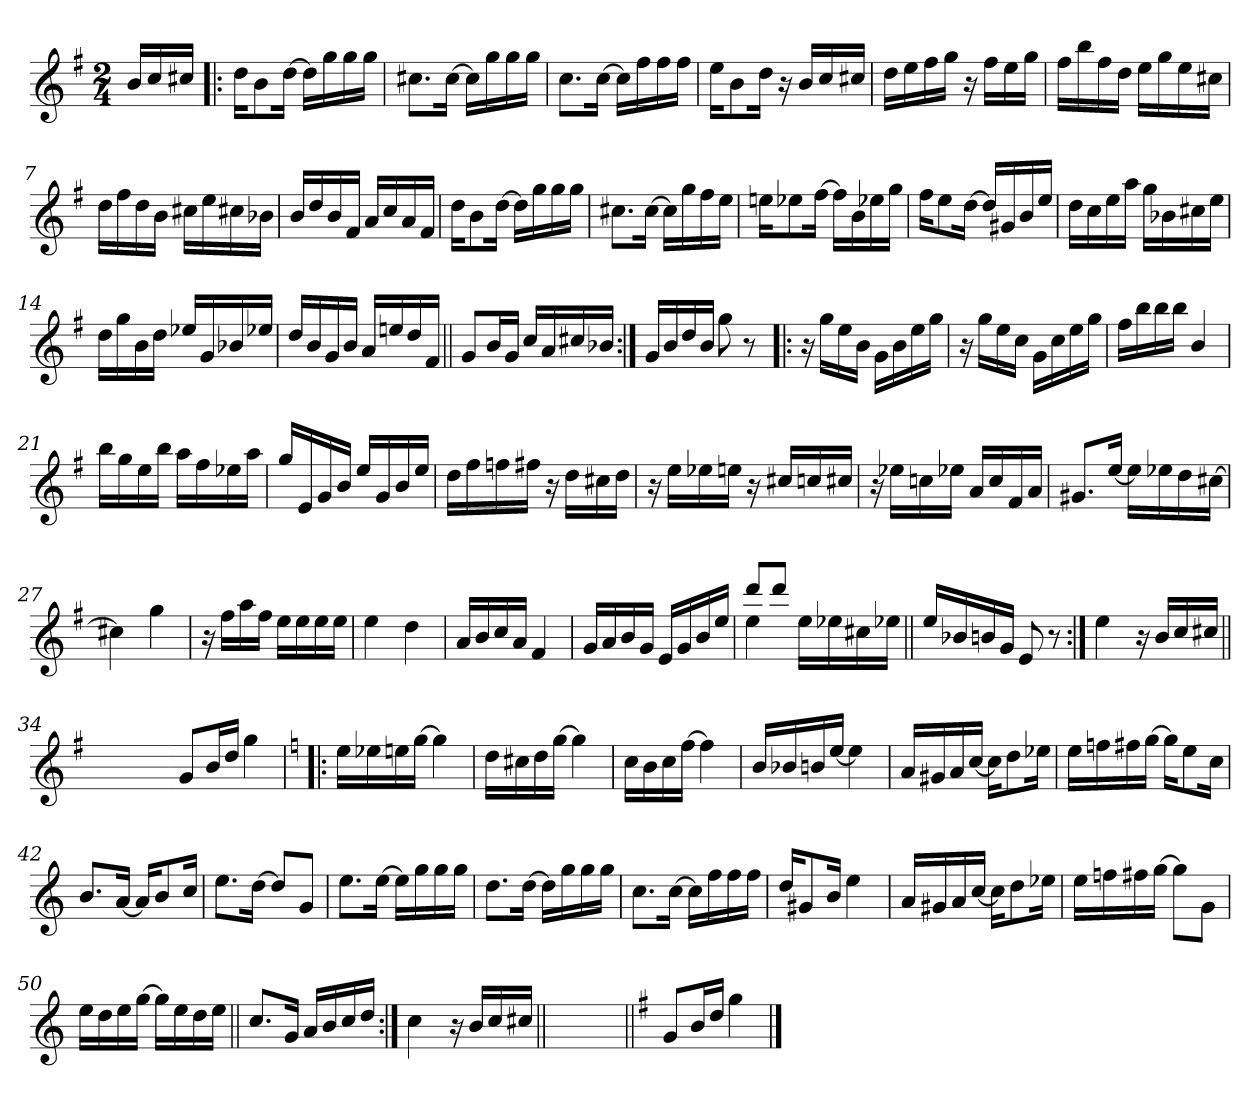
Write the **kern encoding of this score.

**kern
*part1
*staff1
*clefG2
*k[f#]
*G:
*M2/4
=
16b/LL
16cc/
16cc#X/JJ
=1!|:
16dd\KL
8b\
[16dd\Jk
16dd\LL]
16gg\
16gg\
16gg\JJ
=2
8.cc#X\L
[16cc#\Jk
16cc#\LL]
16gg\
16gg\
16gg\JJ
=3
8.cc\L
[16cc\Jk
16cc\LL]
16ff#\
16ff#\
16ff#\JJ
=4
16ee\KL
8b\
16dd\Jk
16r
16b/LL
16cc/
16cc#X/JJ
!!LO:LB:g=z
=5
16dd\LL
16ee\
16ff#\
16gg\JJ
16r
16ff#\LL
16ee\
16gg\JJ
=6
16ff#\LL
16bb\
16ff#\
16dd\JJ
16ee\LL
16gg\
16ee\
16cc#X\JJ
=7
16dd\LL
16ff#\
16dd\
16b\JJ
16cc#X\LL
16ee\
16cc#X\
16b-X\JJ
=8
16b/LL
16dd/
16b/
16f#/JJ
16a/LL
16cc/
16a/
16f#/JJ
!!LO:LB:g=z
=9
16dd\KL
8b\
[16dd\Jk
16dd\LL]
16gg\
16gg\
16gg\JJ
=10
8.cc#X\L
[16cc#\Jk
16cc#\LL]
16gg\
16ff#\
16ee\JJ
=11
16een\KL
8ee-X\
[16ff#\Jk
16ff#\LL]
16b\
16ee-X\
16gg\JJ
=12
16ff#\KL
8ee\
[16dd\Jk
16dd/LL]
16g#X/
16b/
16ee/JJ
!!LO:LB:g=z
=13
16dd\LL
16cc\
16ee\
16aa\JJ
16gg\LL
16b-X\
16cc#X\
16ee\JJ
=14
16dd\LL
16gg\
16b\
16dd\JJ
16ee-X/LL
16g/
16b-X/
16ee-X/JJ
=15
16dd/LL
16b/
16g/
16b/JJ
16a/LL
16een/
16dd/
16f#/JJ
=16||
8g/L
16b/L
16g/JJ
16cc/LL
16a/
16cc#X/
16b-X/JJ
!!LO:LB:g=z
=17:|!
16g/LL
16b/
16dd/
16b/JJ
8gg\
8r
=18!|:
16r
16gg\LL
16ee\
16b\JJ
16g\LL
16b\
16ee\
16gg\JJ
=19
16r
16gg\LL
16ee\
16cc\JJ
16g\LL
16cc\
16ee\
16gg\JJ
=20
16ff#\LL
16bb\
16bb\
16bb\JJ
4b/
!!LO:LB:g=z
=21
16bb\LL
16gg\
16ee\
16bb\JJ
16aa\LL
16ff#\
16ee-X\
16aa\JJ
=22
16gg/LL
16e/
16g/
16b/JJ
16ee/LL
16g/
16b/
16ee/JJ
=23
16dd\LL
16ff#\
16ffn\
16ff#X\JJ
16r
16dd\LL
16cc#X\
16dd\JJ
=24
16r
16ee\LL
16ee-X\
16een\JJ
16r
16cc#X/LL
16ccn/
16cc#X/JJ
!!LO:LB:g=z
=25
16r
16ee-X\LL
16ccn\
16ee-X\JJ
16a/LL
16cc/
16f#/
16a/JJ
=26
8.g#X/L
[16ee/Jk
16ee\LL]
16ee-X\
16dd\
[16cc#X\JJ
=27
4cc#X\]
4gg\
=28
16r
16ff#\LL
16aa\
16ff#\JJ
16ee\LL
16ee\
16ee\
16ee\JJ
!!LO:LB:g=z
=29
4ee\
4dd\
=30
16a/LL
16b/
16cc/
16a/JJ
4f#/
=31
16g/LL
16a/
16b/
16g/JJ
16e/LL
16g/
16b/
16ee/JJ
=32
*^
4ee\	8ddd!/L
.	8ddd!/J
16ee\LL	4ryy
16ee-X\	.
16cc#X\	.
16ee-X\JJ	.
*v	*v
!!LO:LB:g=z
=33||
16ee/LL
16b-X/
16bn/
16g/JJ
8e/
8r
=34:|!
4ee\
16r
16b/LL
16cc/
16cc#X/JJ
=34X341||
2ryy
!!LO:PB:g=z
=35-
8g/L
16b/L
16dd/JJ
4gg\
=36!|:
*k[]
*C:
16ee\LL
16ee-X\
16een\
[16gg\JJ
4gg\]
=37
16dd\LL
16cc#X\
16dd\
[16gg\JJ
4gg\]
=38
16cc\LL
16b\
16cc\
[16ff\JJ
4ff\]
!!LO:LB:g=z
=39
16b/LL
16b-X/
16bn/
[16ee/JJ
4ee\]
=40
16a/LL
16g#X/
16a/
[16cc/JJ
16cc\KL]
8dd\
16ee-X\Jk
=41
16ee\LL
16ffn\
16ff#X\
[16gg\JJ
16gg\KL]
8ee\
16cc\Jk
=42
8.b/L
[16a/Jk
16a/KL]
8b/
16cc/Jk
!!LO:LB:g=z
=43
8.ee\L
[16dd\Jk
8dd/L]
8g/J
=44
8.ee\L
[16ee\Jk
16ee\LL]
16gg\
16gg\
16gg\JJ
=45
8.dd\L
[16dd\Jk
16dd\LL]
16gg\
16gg\
16gg\JJ
=46
8.cc\L
[16cc\Jk
16cc\LL]
16ff\
16ff\
16ff\JJ
!!LO:LB:g=z
=47
16dd/KL
8g#X/
16b/Jk
4ee\
=48
16a/LL
16g#X/
16a/
[16cc/JJ
16cc\KL]
8dd\
16ee-X\Jk
=49
16ee\LL
16ffn\
16ff#X\
[16gg\JJ
8gg\L]
8g\J
=50
16ee\LL
16dd\
16ee\
[16gg\JJ
16gg\LL]
16ee\
16dd\
16ee\JJ
!!LO:LB:g=z
=51||
8.cc/L
16g/Jk
16a/LL
16b/
16cc/
16dd/JJ
=52:|!
4cc\
16r
16b/LL
16cc/
16cc#X/JJ
=52X522||
2ryy
=53||
*k[f#]
*G:
8g/L
16b/L
16dd/JJ
4gg\
==
*-
